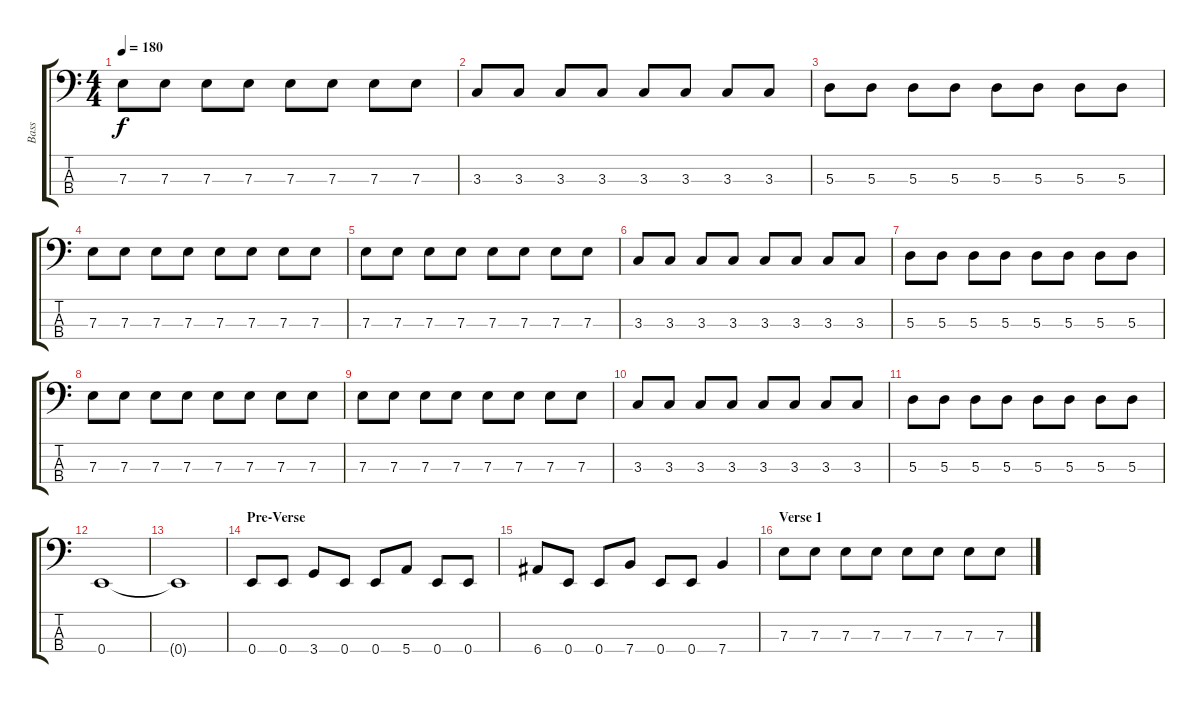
\track ("Bass" "Bass") {instrument electricbassfinger}
\staff {score tabs}
\tuning (G2 D2 A1 E1) {hide}
\ts (4 4)
\tempo 180
\clef f4
\ks c
7.3.8{dy f} 7.3.8 7.3.8 7.3.8 7.3.8 7.3.8 7.3.8 7.3.8 |
3.3.8 3.3.8 3.3.8 3.3.8 3.3.8 3.3.8 3.3.8 3.3.8 |
5.3.8 5.3.8 5.3.8 5.3.8 5.3.8 5.3.8 5.3.8 5.3.8 |
7.3.8 7.3.8 7.3.8 7.3.8 7.3.8 7.3.8 7.3.8 7.3.8 |
7.3.8 7.3.8 7.3.8 7.3.8 7.3.8 7.3.8 7.3.8 7.3.8 |
3.3.8 3.3.8 3.3.8 3.3.8 3.3.8 3.3.8 3.3.8 3.3.8 |
5.3.8 5.3.8 5.3.8 5.3.8 5.3.8 5.3.8 5.3.8 5.3.8 |
7.3.8 7.3.8 7.3.8 7.3.8 7.3.8 7.3.8 7.3.8 7.3.8 |
7.3.8 7.3.8 7.3.8 7.3.8 7.3.8 7.3.8 7.3.8 7.3.8 |
3.3.8 3.3.8 3.3.8 3.3.8 3.3.8 3.3.8 3.3.8 3.3.8 |
5.3.8 5.3.8 5.3.8 5.3.8 5.3.8 5.3.8 5.3.8 5.3.8 |
0.4.1 |
0.4{t}.1 |
\section ("" "Pre-Verse")
0.4.8 0.4.8 3.4.8 0.4.8 0.4.8 5.4.8 0.4.8 0.4.8 |
6.4.8 0.4.8 0.4.8 7.4.8 0.4.8 0.4.8 7.4.4 |
\section ("" "Verse 1")
7.3.8 7.3.8 7.3.8 7.3.8 7.3.8 7.3.8 7.3.8 7.3.8
